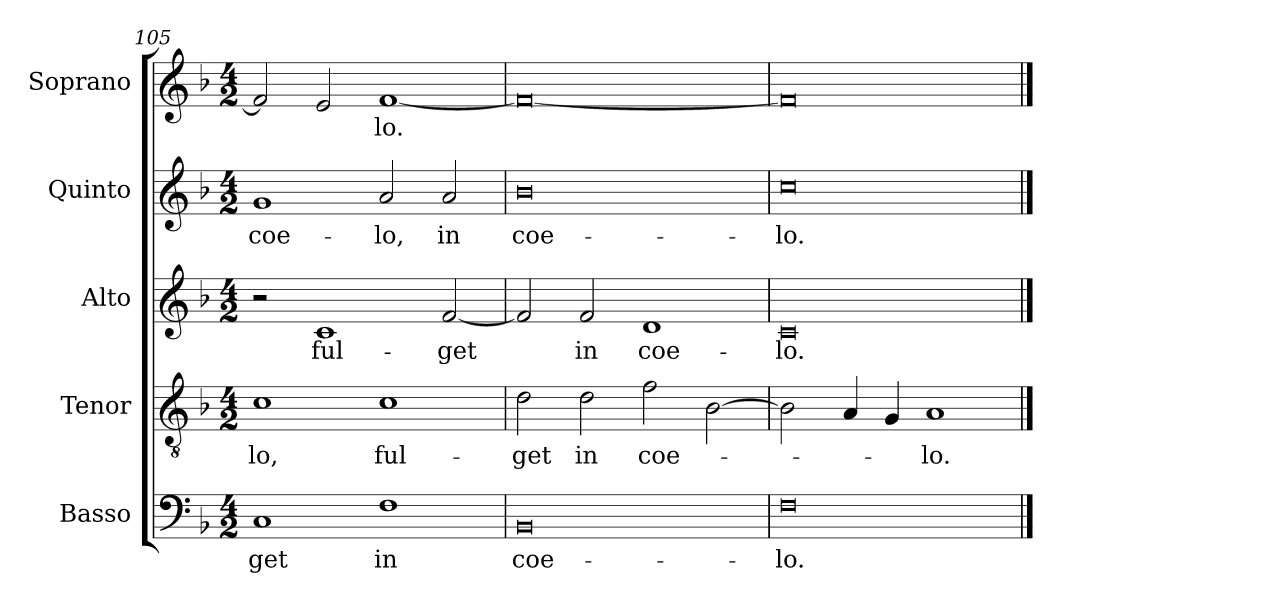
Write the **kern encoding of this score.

**kern	**text	**kern	**text	**kern	**text	**kern	**text	**kern	**text
*part5	*part5	*part4	*part4	*part3	*part3	*part2	*part2	*part1	*part1
*staff5	*staff5	*staff4	*staff4	*staff3	*staff3	*staff2	*staff2	*staff1	*staff1
*I"Basso	*	*I"Tenor	*	*I"Alto	*	*I"Quinto	*	*I"Soprano	*
*I'B.	*	*I'T.	*	*I'A.	*	*I'Q.	*	*I'S.	*
*clefF4	*	*clefGv2	*	*clefG2	*	*clefG2	*	*clefG2	*
*	*	*ITrd7c12	*	*	*	*	*	*	*
*k[b-]	*	*k[b-]	*	*k[b-]	*	*k[b-]	*	*k[b-]	*
*F:	*	*F:	*	*F:	*	*F:	*	*F:	*
*M4/2	*	*M4/2	*	*M4/2	*	*M4/2	*	*M4/2	*
=105	=105	=105	=105	=105	=105	=105	=105	=105	=105
!	!LO:LY:b:color=#000000	!	!	!	!	!	!	!	!
!	!	!	!LO:LY:b:color=#000000	!	!	!	!	!	!
!	!	!	!	!	!	!	!LO:LY:b:color=#000000	!	!
1Ci	-get	1Ci	-lo,	2r	.	1gi	coe-	2fi/]	.
!	!	!	!	!	!LO:LY:b:color=#000000	!	!	!	!
.	.	.	.	1ci	ful-	.	.	2ei/	.
!	!LO:LY:b:color=#000000	!	!	!	!	!	!	!	!
!	!	!	!LO:LY:b:color=#000000	!	!	!	!	!	!
!	!	!	!	!	!	!	!LO:LY:b:color=#000000	!	!
!	!	!	!	!	!	!	!	!	!LO:LY:b:color=#000000
1Fi	in	1Ci	ful-	.	.	2ai/	-lo,	[1fi	-lo.
!	!	!	!	!	!LO:LY:b:color=#000000	!	!	!	!
!	!	!	!	!	!	!	!LO:LY:b:color=#000000	!	!
.	.	.	.	[2fi/	-get	2ai/	in	.	.
=106	=106	=106	=106	=106	=106	=106	=106	=106	=106
!	!LO:LY:b:color=#000000	!	!	!	!	!	!	!	!
!	!	!	!LO:LY:b:color=#000000	!	!	!	!	!	!
!	!	!	!	!	!	!	!LO:LY:b:color=#000000	!	!
0BB-i	coe-	2Di\	-get	2fi/]	.	0b-i	coe-	0fi_	.
!	!	!	!LO:LY:b:color=#000000	!	!	!	!	!	!
!	!	!	!	!	!LO:LY:b:color=#000000	!	!	!	!
.	.	2Di\	in	2fi/	in	.	.	.	.
!	!	!	!LO:LY:b:color=#000000	!	!	!	!	!	!
!	!	!	!	!	!LO:LY:b:color=#000000	!	!	!	!
.	.	2Fi\	coe-	1di	coe-	.	.	.	.
.	.	[2BB-i\	.	.	.	.	.	.	.
=107	=107	=107	=107	=107	=107	=107	=107	=107	=107
!	!LO:LY:b:color=#000000	!	!	!	!	!	!	!	!
!	!	!	!	!	!LO:LY:b:color=#000000	!	!	!	!
!	!	!	!	!	!	!	!LO:LY:b:color=#000000	!	!
0Fi	-lo.	2BB-i\]	.	0ci	-lo.	0cci	-lo.	0fi]	.
.	.	4AAi/	.	.	.	.	.	.	.
.	.	4GGi/	.	.	.	.	.	.	.
!	!	!	!LO:LY:b:color=#000000	!	!	!	!	!	!
.	.	1AAi	-lo.	.	.	.	.	.	.
==	==	==	==	==	==	==	==	==	==
*-	*-	*-	*-	*-	*-	*-	*-	*-	*-
